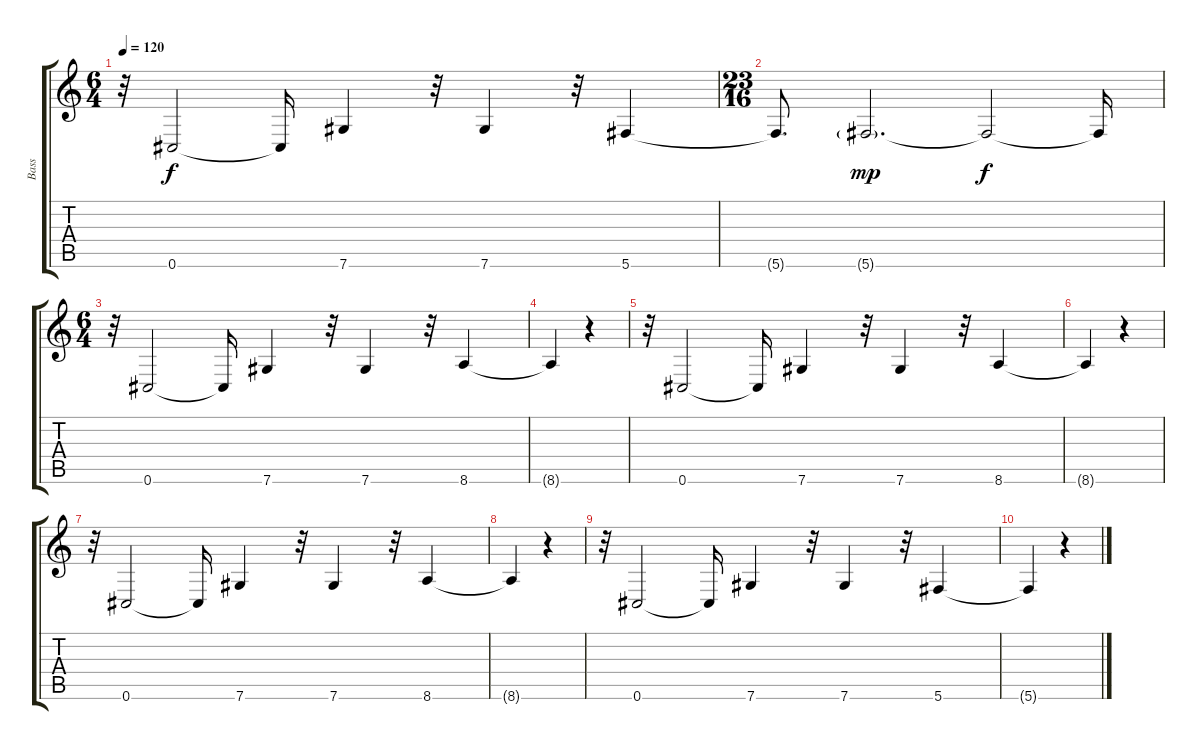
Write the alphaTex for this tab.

\track ("Bass" "Bass") {instrument electricbassfinger}
\staff {score tabs}
\tuning (Eb4 Bb3 Gb3 Db3 Ab2 Db2) {hide}
\ts (6 4)
\tempo 120
\clef g2
\ks c
r.32{dy f} 0.6.2 0.6{t}.16 7.6.4 r.32 7.6.4 r.32 5.6.4 |
\ts (23 16)
5.6{t}.8{d} 5.6{g}.2{d dy mp} 5.6{t}.2{dy f} 5.6{t}.16 |
\ts (6 4)
r.32 0.6.2 0.6{t}.16 7.6.4 r.32 7.6.4 r.32 8.6.4 |
8.6{t}.4 r.4 |
r.32 0.6.2 0.6{t}.16 7.6.4 r.32 7.6.4 r.32 8.6.4 |
8.6{t}.4 r.4 |
r.32 0.6.2 0.6{t}.16 7.6.4 r.32 7.6.4 r.32 8.6.4 |
8.6{t}.4 r.4 |
r.32 0.6.2 0.6{t}.16 7.6.4 r.32 7.6.4 r.32 5.6.4 |
5.6{t}.4 r.4
